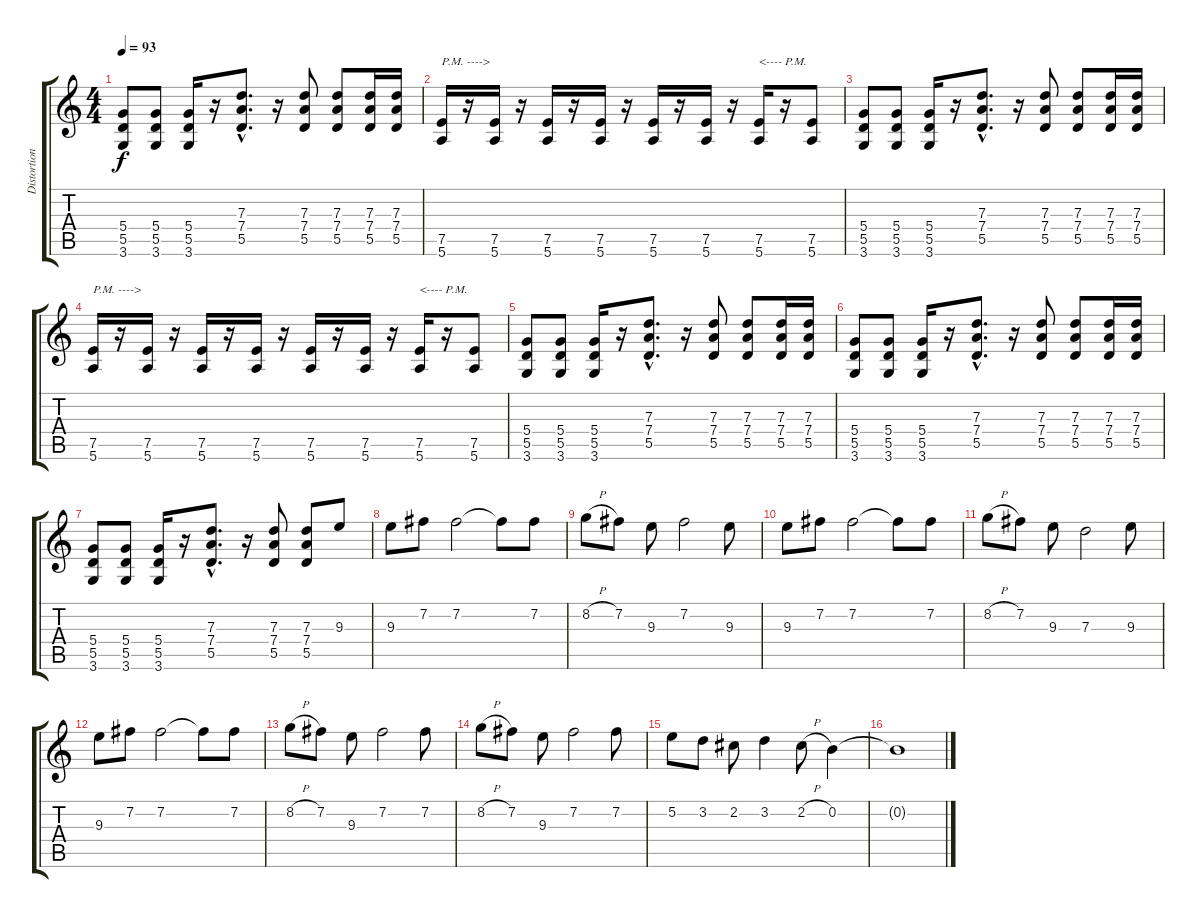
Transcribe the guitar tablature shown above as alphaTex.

\track ("Distortion Guitar" "Distortion") {instrument distortionguitar}
\staff {score tabs}
\tuning (E4 B3 G3 D3 A2 E2) {hide}
\ts (4 4)
\tempo 93
\clef g2
\ks c
(5.4 5.5 3.6).8{dy f} (5.4 5.5 3.6).8 (5.4 5.5 3.6).16 r.16 (7.3{hac} 7.4{hac} 5.5{hac}).8{d} r.16 (7.3 7.4 5.5).8 (7.3 7.4 5.5).8 (7.3 7.4 5.5).16 (7.3 7.4 5.5).16 |
(7.5 5.6).16{txt "P.M. ---->"} r.16 (7.5 5.6).16 r.16 (7.5 5.6).16 r.16 (7.5 5.6).16 r.16 (7.5 5.6).16 r.16 (7.5 5.6).16 r.16 (7.5 5.6).16{txt "<---- P.M."} r.16 (7.5 5.6).8 |
(5.4 5.5 3.6).8 (5.4 5.5 3.6).8 (5.4 5.5 3.6).16 r.16 (7.3{hac} 7.4{hac} 5.5{hac}).8{d} r.16 (7.3 7.4 5.5).8 (7.3 7.4 5.5).8 (7.3 7.4 5.5).16 (7.3 7.4 5.5).16 |
(7.5 5.6).16{txt "P.M. ---->"} r.16 (7.5 5.6).16 r.16 (7.5 5.6).16 r.16 (7.5 5.6).16 r.16 (7.5 5.6).16 r.16 (7.5 5.6).16 r.16 (7.5 5.6).16{txt "<---- P.M."} r.16 (7.5 5.6).8 |
(5.4 5.5 3.6).8 (5.4 5.5 3.6).8 (5.4 5.5 3.6).16 r.16 (7.3{hac} 7.4{hac} 5.5{hac}).8{d} r.16 (7.3 7.4 5.5).8 (7.3 7.4 5.5).8 (7.3 7.4 5.5).16 (7.3 7.4 5.5).16 |
(5.4 5.5 3.6).8 (5.4 5.5 3.6).8 (5.4 5.5 3.6).16 r.16 (7.3{hac} 7.4{hac} 5.5{hac}).8{d} r.16 (7.3 7.4 5.5).8 (7.3 7.4 5.5).8 (7.3 7.4 5.5).16 (7.3 7.4 5.5).16 |
(5.4 5.5 3.6).8 (5.4 5.5 3.6).8 (5.4 5.5 3.6).16 r.16 (7.3{hac} 7.4{hac} 5.5{hac}).8{d} r.16 (7.3 7.4 5.5).8 (7.3 7.4 5.5).8 9.3.8 |
9.3.8 7.2.8 7.2.2 7.2{t}.8 7.2.8 |
8.2{h}.8 7.2.8 9.3.8 7.2.2 9.3.8 |
9.3.8 7.2.8 7.2.2 7.2{t}.8 7.2.8 |
8.2{h}.8 7.2.8 9.3.8 7.3.2 9.3.8 |
9.3.8 7.2.8 7.2.2 7.2{t}.8 7.2.8 |
8.2{h}.8 7.2.8 9.3.8 7.2.2 7.2.8 |
8.2{h}.8 7.2.8 9.3.8 7.2.2 7.2.8 |
5.2.8 3.2.8 2.2.8 3.2.4 2.2{h}.8 0.2.4 |
0.2{t}.1
